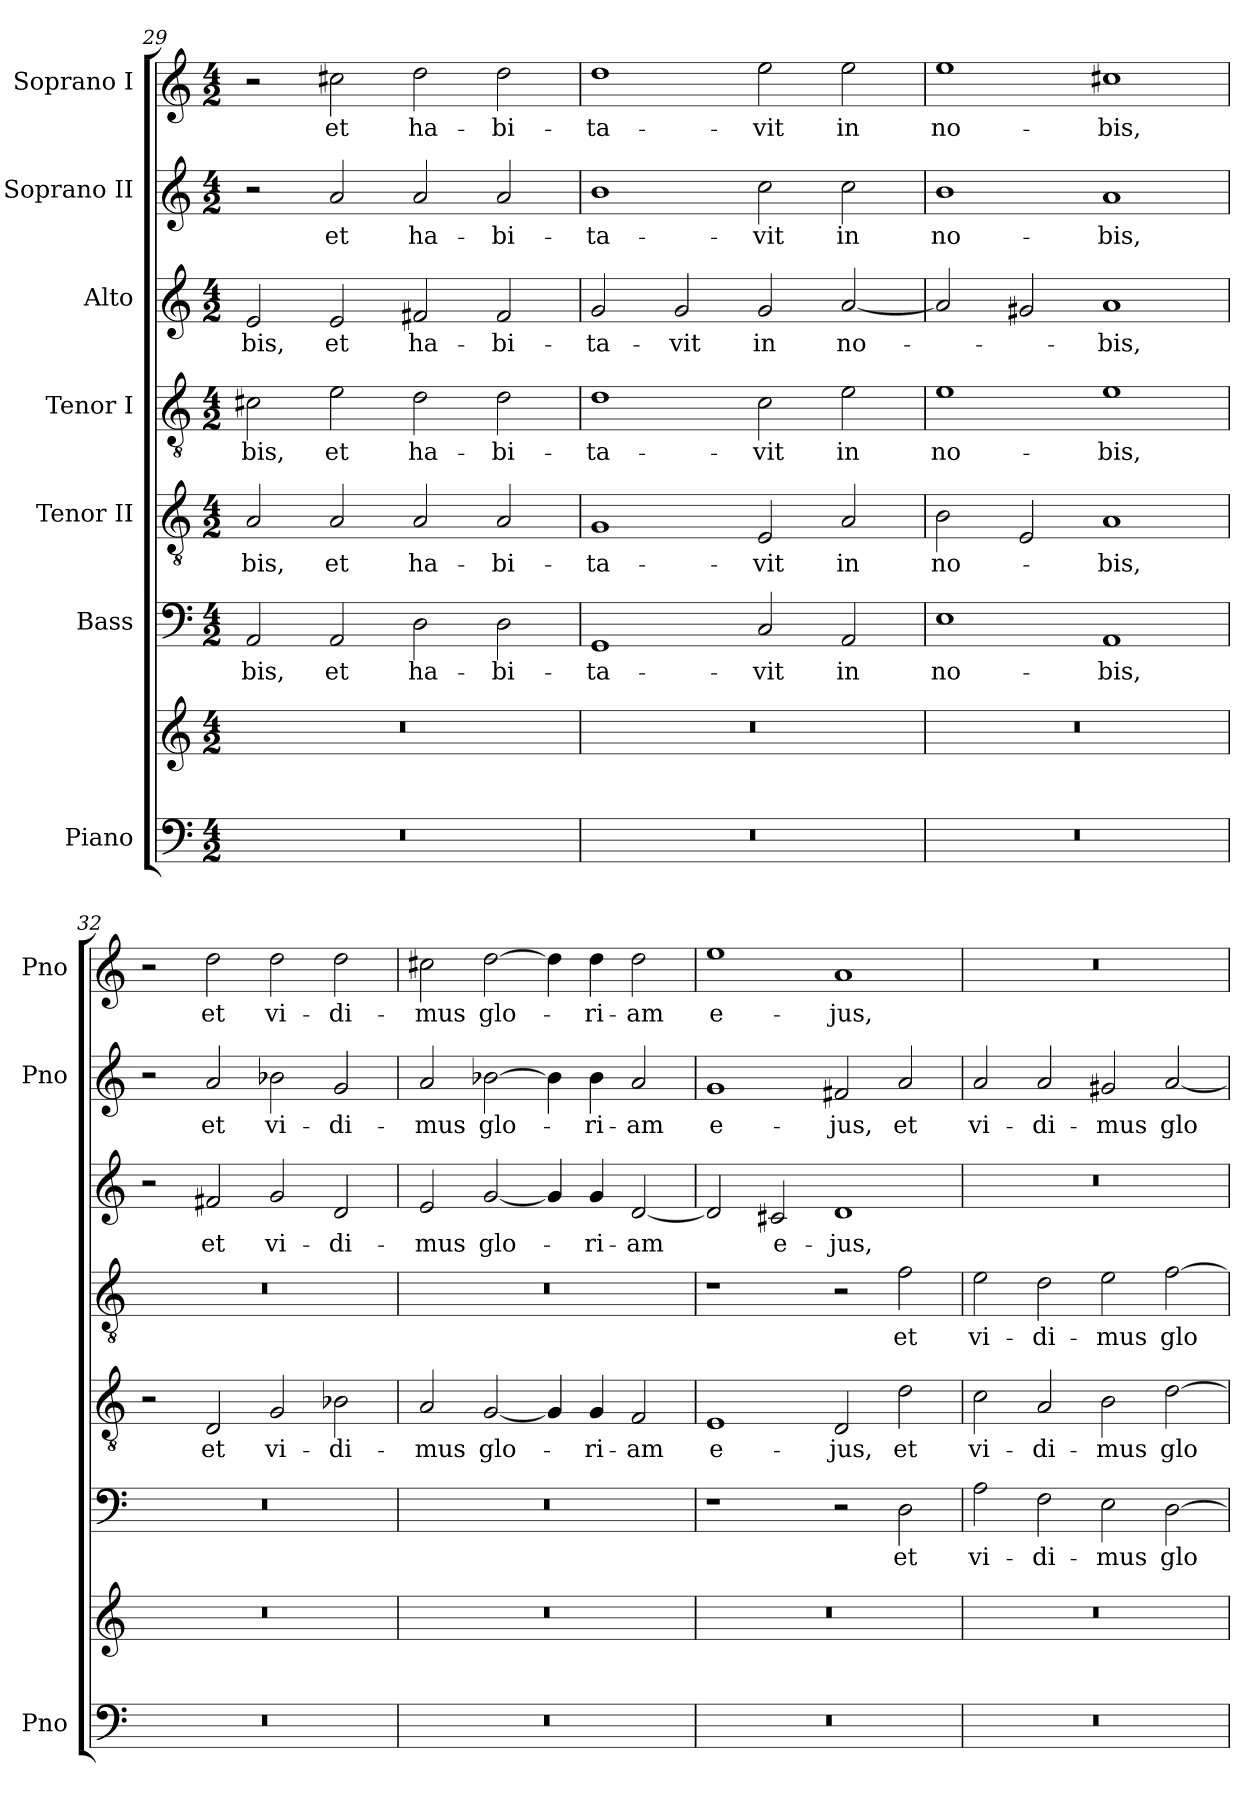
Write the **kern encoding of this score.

**kern	**kern	**kern	**text	**kern	**text	**kern	**text	**kern	**text	**kern	**text	**kern	**text
*part7	*part7	*part6	*part6	*part5	*part5	*part4	*part4	*part3	*part3	*part2	*part2	*part1	*part1
*staff8	*staff7	*staff6	*staff6	*staff5	*staff5	*staff4	*staff4	*staff3	*staff3	*staff2	*staff2	*staff1	*staff1
*I"Piano	*	*I"Bass	*	*I"Tenor II	*	*I"Tenor I	*	*I"Alto	*	*I"Soprano II	*	*I"Soprano I	*
*I'Pno	*	*	*	*	*	*	*	*	*	*I'Pno	*	*I'Pno	*
*clefF4	*clefG2	*clefF4	*	*clefGv2	*	*clefGv2	*	*clefG2	*	*clefG2	*	*clefG2	*
*k[]	*k[]	*k[]	*	*k[]	*	*k[]	*	*k[]	*	*k[]	*	*k[]	*
*C:	*C:	*C:	*	*C:	*	*C:	*	*C:	*	*C:	*	*C:	*
*M4/2	*M4/2	*M4/2	*	*M4/2	*	*M4/2	*	*M4/2	*	*M4/2	*	*M4/2	*
=29	=29	=29	=29	=29	=29	=29	=29	=29	=29	=29	=29	=29	=29
0r	0r	2AA/	-­bis,	2A/	-­bis,	2c#X\	-­bis,	2e/	-­bis,	2r	.	2r	.
.	.	2AA/	et	2A/	et	2e\	et	2e/	et	2a/	et	2cc#X\	et
.	.	2D\	ha-	2A/	ha-	2d\	ha-	2f#X/	ha-	2a/	ha-	2dd\	ha-
.	.	2D\	-bi-	2A/	-bi-	2d\	-bi-	2f#/	-bi-	2a/	-bi-	2dd\	-bi-
=30	=30	=30	=30	=30	=30	=30	=30	=30	=30	=30	=30	=30	=30
0r	0r	1GG	-ta-	1G	-ta-	1d	-ta-	2g/	-ta-	1b	-ta-	1dd	-ta-
.	.	.	.	.	.	.	.	2g/	-vit	.	.	.	.
.	.	2C/	-vit	2E/	-vit	2c\	-vit	2g/	in	2cc\	-vit	2ee\	-vit
.	.	2AA/	in	2A/	in	2e\	in	[2a/	no-	2cc\	in	2ee\	in
!!LO:LB:g=z
=31	=31	=31	=31	=31	=31	=31	=31	=31	=31	=31	=31	=31	=31
0r	0r	1E	no-	2B\	no-	1e	no-	2a/]	.	1b	no-	1ee	no-
.	.	.	.	2E/	.	.	.	2g#X/	.	.	.	.	.
.	.	1AA	-bis,	1A	-bis,	1e	-bis,	1a	-bis,	1a	-bis,	1cc#X	-bis,
=32	=32	=32	=32	=32	=32	=32	=32	=32	=32	=32	=32	=32	=32
0r	0r	0r	.	2r	.	0r	.	2r	.	2r	.	2r	.
.	.	.	.	2D/	et	.	.	2f#X/	et	2a/	et	2dd\	et
.	.	.	.	2G/	vi-	.	.	2g/	vi-	2b-X\	vi-	2dd\	vi-
.	.	.	.	2B-X\	-di-	.	.	2d/	-di-	2g/	-di-	2dd\	-di-
=33	=33	=33	=33	=33	=33	=33	=33	=33	=33	=33	=33	=33	=33
0r	0r	0r	.	2A/	-mus	0r	.	2e/	-mus	2a/	-mus	2cc#X\	-mus
.	.	.	.	[2G/	glo-	.	.	[2g/	glo-	[2b-X\	glo-	[2dd\	glo-
.	.	.	.	4G/]	.	.	.	4g/]	.	4b-\]	.	4dd\]	.
.	.	.	.	4G/	-ri-	.	.	4g/	-ri-	4b-\	-ri-	4dd\	-ri-
.	.	.	.	2F/	-am	.	.	[2d/	-am	2a/	-am	2dd\	-am
=34	=34	=34	=34	=34	=34	=34	=34	=34	=34	=34	=34	=34	=34
0r	0r	1r	.	1E	e-	1r	.	2d/]	.	1g	e-	1ee	e-
.	.	.	.	.	.	.	.	2c#X/	e-	.	.	.	.
.	.	2r	.	2D/	-jus,	2r	.	1d	-jus,	2f#X/	-jus,	1a	-jus,
.	.	2D\	et	2d\	et	2f\	et	.	.	2a/	et	.	.
=35	=35	=35	=35	=35	=35	=35	=35	=35	=35	=35	=35	=35	=35
0r	0r	2A\	vi-	2c\	vi-	2e\	vi-	0r	.	2a/	vi-	0r	.
.	.	2F\	-di-	2A/	-di-	2d\	-di-	.	.	2a/	-di-	.	.
.	.	2E\	-mus	2B\	-mus	2e\	-mus	.	.	2g#X/	-mus	.	.
.	.	[2D\	glo-	[2d\	glo-	[2f\	glo-	.	.	[2a/	glo-	.	.
=	=	=	=	=	=	=	=	=	=	=	=	=	=
*-	*-	*-	*-	*-	*-	*-	*-	*-	*-	*-	*-	*-	*-
